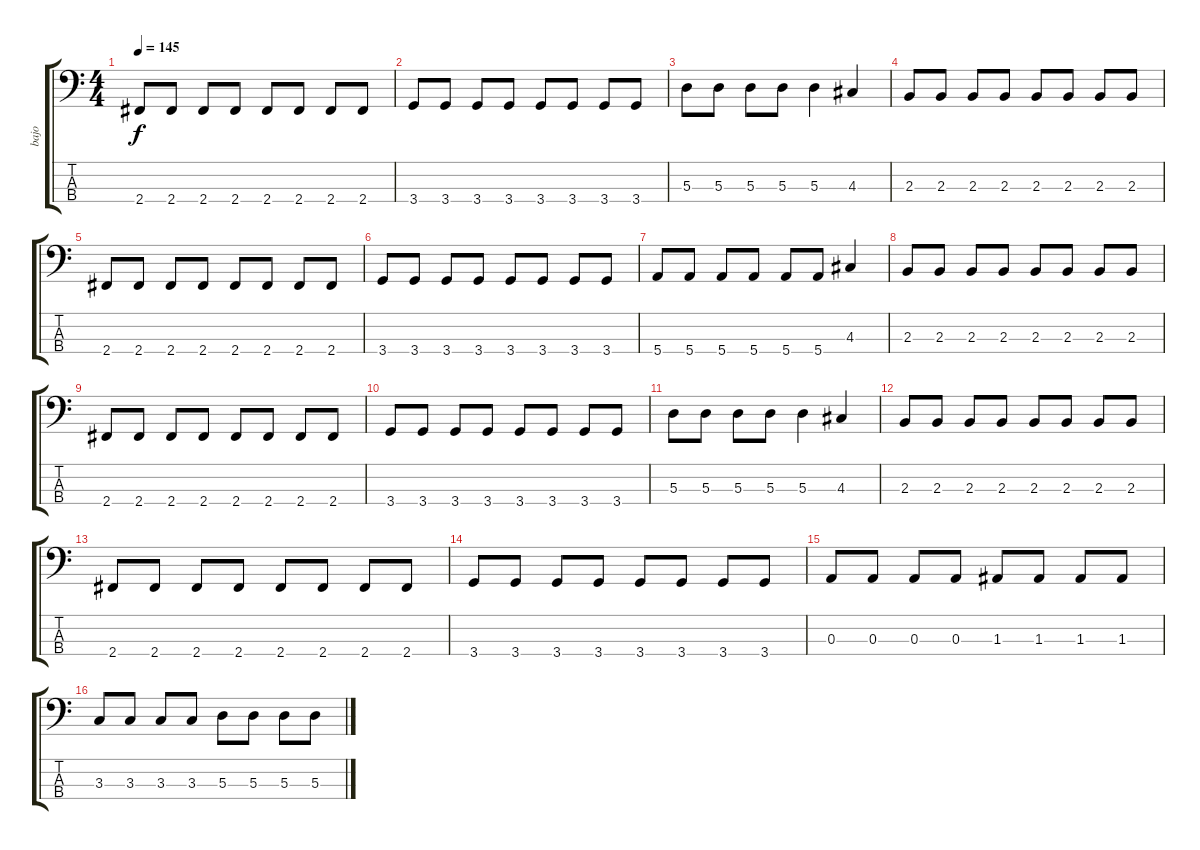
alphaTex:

\track ("bajo" "bajo") {instrument electricbasspick}
\staff {score tabs}
\tuning (G2 D2 A1 E1) {hide}
\ts (4 4)
\tempo 145
\clef f4
\ks c
2.4.8{dy f} 2.4.8 2.4.8 2.4.8 2.4.8 2.4.8 2.4.8 2.4.8 |
3.4.8 3.4.8 3.4.8 3.4.8 3.4.8 3.4.8 3.4.8 3.4.8 |
5.3.8 5.3.8 5.3.8 5.3.8 5.3.4 4.3.4 |
2.3.8 2.3.8 2.3.8 2.3.8 2.3.8 2.3.8 2.3.8 2.3.8 |
2.4.8 2.4.8 2.4.8 2.4.8 2.4.8 2.4.8 2.4.8 2.4.8 |
3.4.8 3.4.8 3.4.8 3.4.8 3.4.8 3.4.8 3.4.8 3.4.8 |
5.4.8 5.4.8 5.4.8 5.4.8 5.4.8 5.4.8 4.3.4 |
2.3.8 2.3.8 2.3.8 2.3.8 2.3.8 2.3.8 2.3.8 2.3.8 |
2.4.8 2.4.8 2.4.8 2.4.8 2.4.8 2.4.8 2.4.8 2.4.8 |
3.4.8 3.4.8 3.4.8 3.4.8 3.4.8 3.4.8 3.4.8 3.4.8 |
5.3.8 5.3.8 5.3.8 5.3.8 5.3.4 4.3.4 |
2.3.8 2.3.8 2.3.8 2.3.8 2.3.8 2.3.8 2.3.8 2.3.8 |
2.4.8 2.4.8 2.4.8 2.4.8 2.4.8 2.4.8 2.4.8 2.4.8 |
3.4.8 3.4.8 3.4.8 3.4.8 3.4.8 3.4.8 3.4.8 3.4.8 |
0.3.8 0.3.8 0.3.8 0.3.8 1.3.8 1.3.8 1.3.8 1.3.8 |
3.3.8 3.3.8 3.3.8 3.3.8 5.3.8 5.3.8 5.3.8 5.3.8
